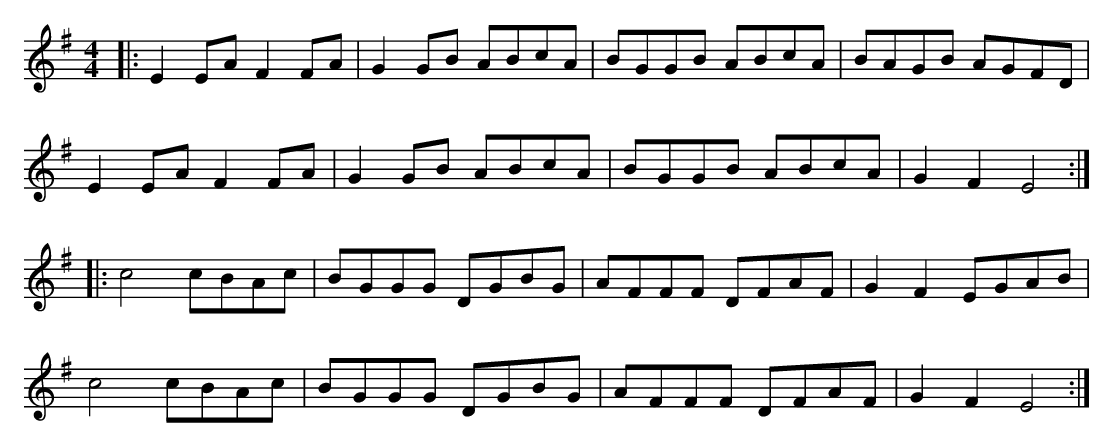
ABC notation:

X:1
M:4/4
K:Emin
|:E2EA F2 FA|G2 GB ABcA|BGGB ABcA|BAGB AGFD|
E2EA F2 FA|G2 GB ABcA|BGGB ABcA|G2 F2 E4:|
|:c4 cBAc|BGGG DGBG|AFFF DFAF|G2F2 EGAB|
c4 cBAc|BGGG DGBG|AFFF DFAF|G2F2 E4:|
